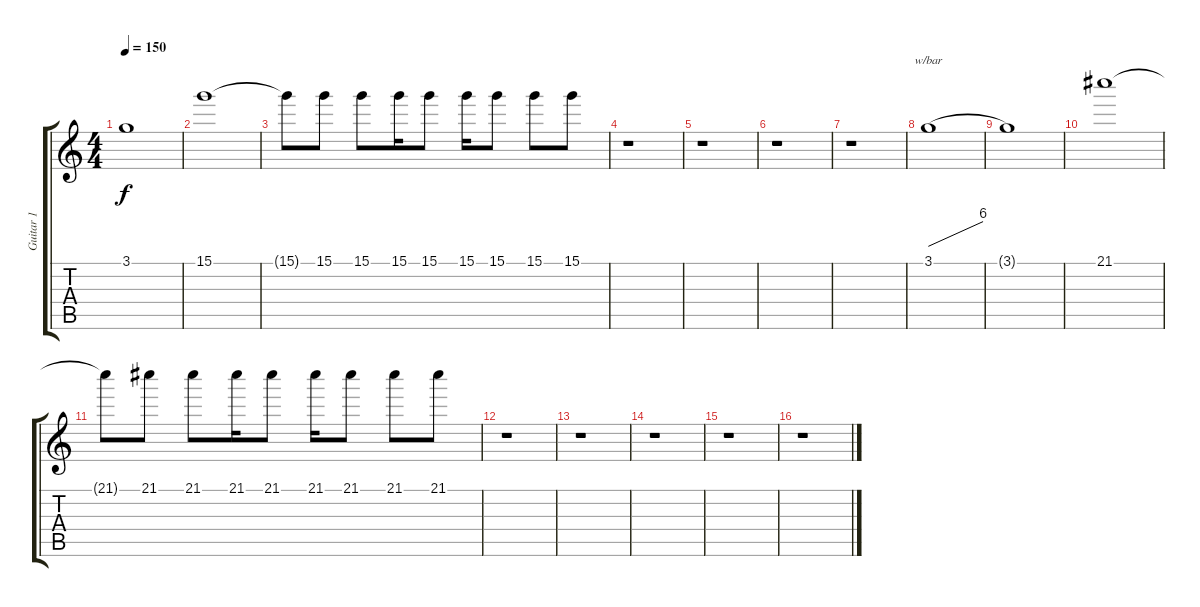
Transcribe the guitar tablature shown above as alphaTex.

\track ("Guitar 1" "Guitar 1") {instrument distortionguitar}
\staff {score tabs}
\tuning (E4 B3 G3 D3 A2 E2) {hide}
\ts (4 4)
\tempo 150
\clef g2
\ks c
3.1{t}.1{dy f} |
15.1.1 |
15.1{t}.8 15.1.8 15.1.8 15.1.16 15.1.8 15.1.16 15.1.8 15.1.8 15.1.8 |
r.1 |
r.1 |
r.1 |
r.1 |
3.1.1{tbe (dive default 0 0 60 24)} |
3.1{t}.1 |
21.1.1 |
21.1{t}.8 21.1.8 21.1.8 21.1.16 21.1.8 21.1.16 21.1.8 21.1.8 21.1.8 |
r.1 |
r.1 |
r.1 |
r.1 |
r.1
